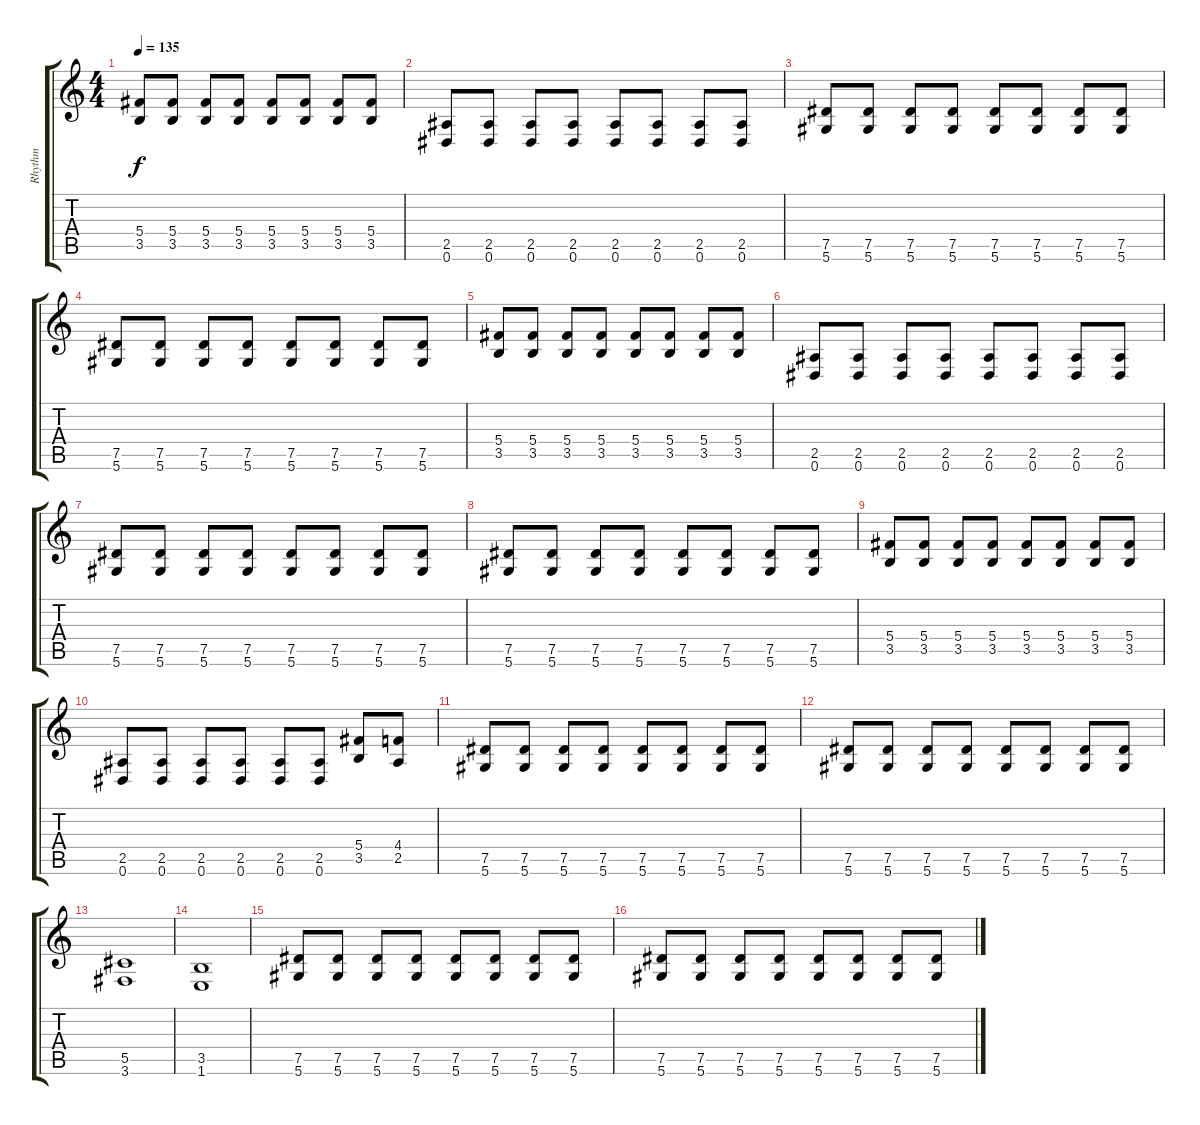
\track ("Rhythm" "Rhythm") {instrument overdrivenguitar}
\staff {score tabs}
\tuning (Eb4 Bb3 Gb3 Db3 Ab2 Eb2) {hide}
\ts (4 4)
\tempo 135
\clef g2
\ks c
(5.4 3.5).8{dy f} (5.4 3.5).8 (5.4 3.5).8 (5.4 3.5).8 (5.4 3.5).8 (5.4 3.5).8 (5.4 3.5).8 (5.4 3.5).8 |
(2.5 0.6).8 (2.5 0.6).8 (2.5 0.6).8 (2.5 0.6).8 (2.5 0.6).8 (2.5 0.6).8 (2.5 0.6).8 (2.5 0.6).8 |
(7.5 5.6).8 (7.5 5.6).8 (7.5 5.6).8 (7.5 5.6).8 (7.5 5.6).8 (7.5 5.6).8 (7.5 5.6).8 (7.5 5.6).8 |
(7.5 5.6).8 (7.5 5.6).8 (7.5 5.6).8 (7.5 5.6).8 (7.5 5.6).8 (7.5 5.6).8 (7.5 5.6).8 (7.5 5.6).8 |
(5.4 3.5).8 (5.4 3.5).8 (5.4 3.5).8 (5.4 3.5).8 (5.4 3.5).8 (5.4 3.5).8 (5.4 3.5).8 (5.4 3.5).8 |
(2.5 0.6).8 (2.5 0.6).8 (2.5 0.6).8 (2.5 0.6).8 (2.5 0.6).8 (2.5 0.6).8 (2.5 0.6).8 (2.5 0.6).8 |
(7.5 5.6).8{volume 13} (7.5 5.6).8 (7.5 5.6).8 (7.5 5.6).8 (7.5 5.6).8 (7.5 5.6).8 (7.5 5.6).8 (7.5 5.6).8 |
(7.5 5.6).8 (7.5 5.6).8 (7.5 5.6).8 (7.5 5.6).8 (7.5 5.6).8 (7.5 5.6).8 (7.5 5.6).8 (7.5 5.6).8 |
(5.4 3.5).8 (5.4 3.5).8 (5.4 3.5).8 (5.4 3.5).8 (5.4 3.5).8 (5.4 3.5).8 (5.4 3.5).8 (5.4 3.5).8 |
(2.5 0.6).8 (2.5 0.6).8 (2.5 0.6).8 (2.5 0.6).8 (2.5 0.6).8 (2.5 0.6).8 (5.4 3.5).8 (4.4 2.5).8 |
(7.5 5.6).8 (7.5 5.6).8 (7.5 5.6).8 (7.5 5.6).8 (7.5 5.6).8 (7.5 5.6).8 (7.5 5.6).8 (7.5 5.6).8 |
(7.5 5.6).8 (7.5 5.6).8 (7.5 5.6).8 (7.5 5.6).8 (7.5 5.6).8 (7.5 5.6).8 (7.5 5.6).8 (7.5 5.6).8 |
(5.5 3.6).1 |
(3.5 1.6).1 |
(7.5 5.6).8{volume 13} (7.5 5.6).8 (7.5 5.6).8 (7.5 5.6).8 (7.5 5.6).8 (7.5 5.6).8 (7.5 5.6).8 (7.5 5.6).8 |
(7.5 5.6).8 (7.5 5.6).8 (7.5 5.6).8 (7.5 5.6).8 (7.5 5.6).8 (7.5 5.6).8 (7.5 5.6).8 (7.5 5.6).8
